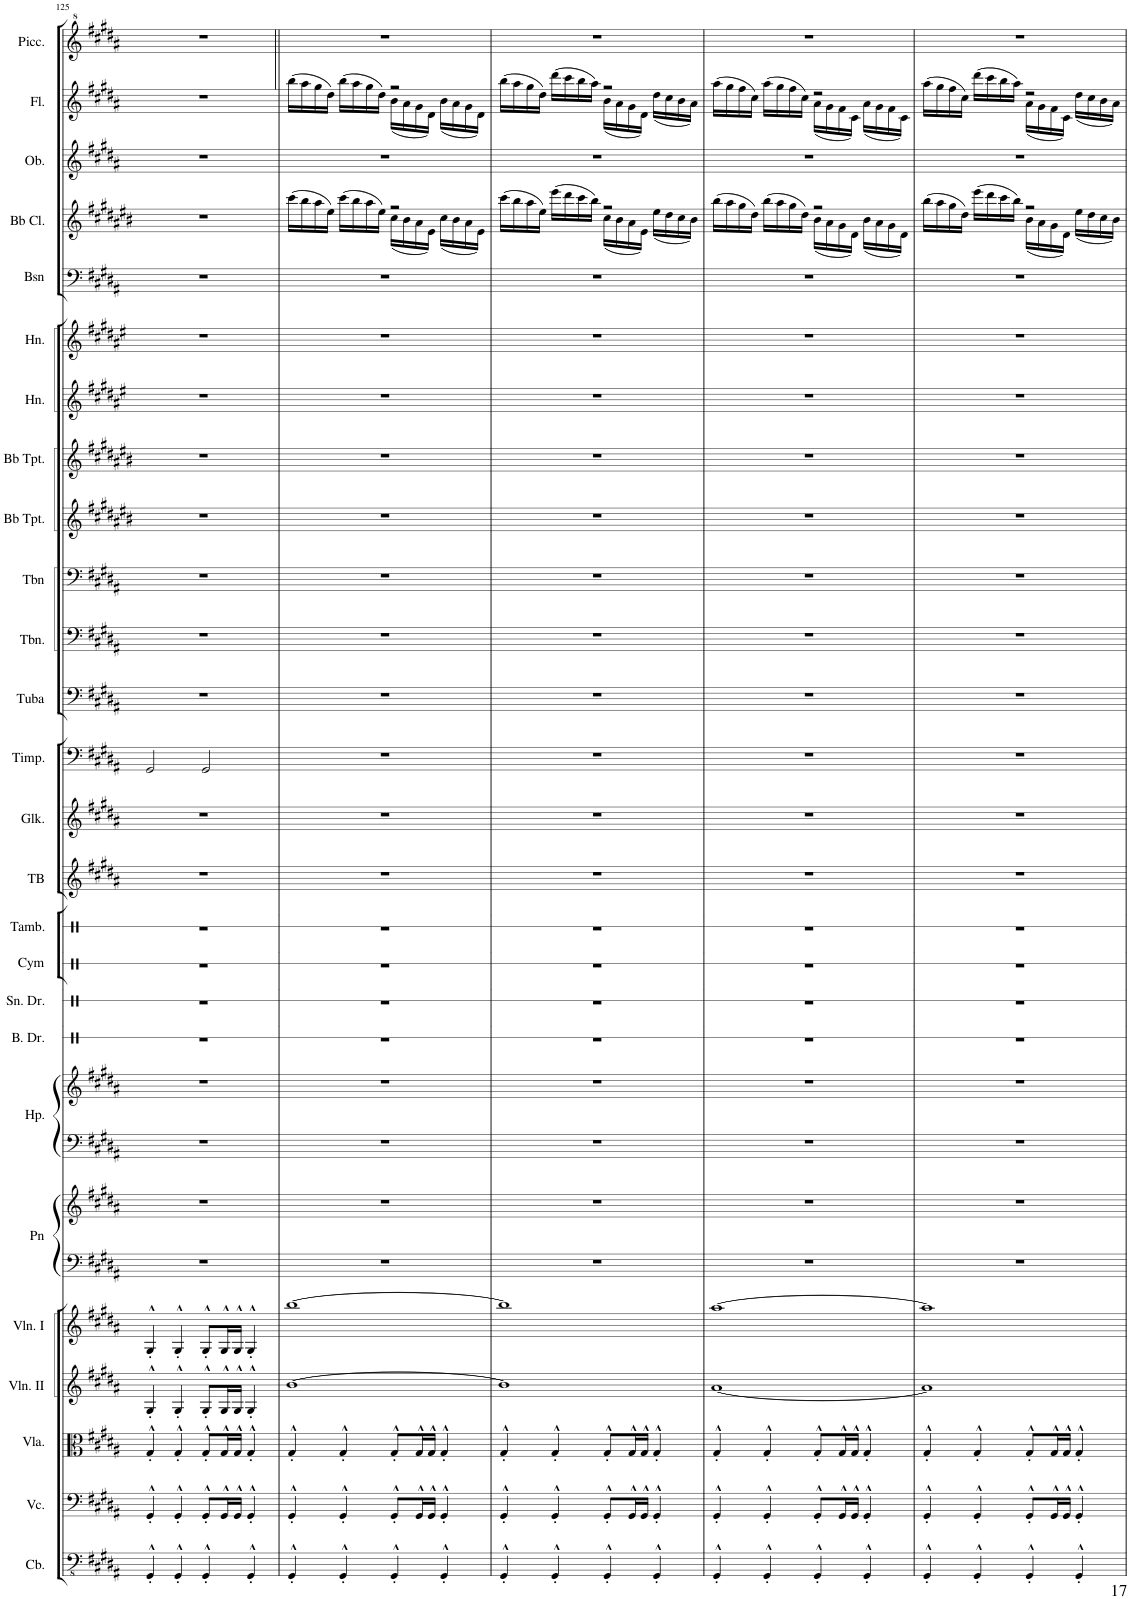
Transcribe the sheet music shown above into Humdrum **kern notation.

**kern	**kern	**kern	**kern	**kern	**kern	**kern	**kern	**kern	**kern	**kern	**kern	**kern	**kern	**kern	**kern	**kern	**kern	**kern	**kern	**kern	**kern	**kern	**kern	**kern	**kern	**kern	**kern
*part26	*part25	*part24	*part23	*part22	*part21	*part21	*part20	*part20	*part19	*part18	*part17	*part16	*part15	*part14	*part13	*part12	*part11	*part10	*part9	*part8	*part7	*part6	*part5	*part4	*part3	*part2	*part1
*staff28	*staff27	*staff26	*staff25	*staff24	*staff23	*staff22	*staff21	*staff20	*staff19	*staff18	*staff17	*staff16	*staff15	*staff14	*staff13	*staff12	*staff11	*staff10	*staff9	*staff8	*staff7	*staff6	*staff5	*staff4	*staff3	*staff2	*staff1
*I"Contrabass	*I"Cello	*I"Viola	*I"Violin II	*I"Violin I	*I"Piano	*	*I"Harp	*	*I"Bass Drum	*I"Snare Drum	*I"Cymbals (Crash  Cymbal,  Suspended  Cymbal)	*I"Tambourine	*I"Tubular Bells	*I"Glockenspiel	*I"Timpani	*I"Tuba	*I"Trombone 2-3	*I"Trombone 1	*I"Trumpet in Bb 2-3	*I"Trumpet in Bb 1	*I"Horn in F	*I"Horn in F	*I"Basoon 1-2	*I"Clarinet in Bb 1-2	*I"Oboe 1-2	*I"Flute 1-2	*I"Piccolo
*I'Cb.	*	*I'Vla.	*I'Vln. II	*I'Vln. I	*I'Pn	*	*I'Hp.	*	*I'B. Dr.	*I'Sn. Dr.	*I'Cym	*I'Tamb.	*I'TB	*I'Glk.	*I'Timp.	*I'Tuba	*I'Tbn.	*I'Tbn	*	*	*I'Hn.	*I'Hn.	*I'Bsn	*	*I'Ob.	*I'Fl.	*I'Picc.
!!LO:PB:g=z
*clefFv4	*clefF4	*clefC3	*clefG2	*clefG2	*clefF4	*clefG2	*clefF4	*clefG2	*clefX	*clefX	*clefX	*clefX	*clefG2	*clefG2	*clefF4	*clefF4	*clefF4	*clefF4	*clefG2	*clefG2	*clefG2	*clefG2	*clefF4	*clefG2	*clefG2	*clefG2	*clefG^2
*Trd7c12	*	*	*	*	*	*	*	*	*	*	*	*	*	*Trd-14c-24	*	*	*	*	*Trd1c2	*Trd1c2	*Trd4c7	*Trd4c7	*	*Trd1c2	*	*	*Trd-7c-12
*k[f#c#g#d#a#]	*k[f#c#g#d#a#]	*k[f#c#g#d#a#]	*k[f#c#g#d#a#]	*k[f#c#g#d#a#]	*k[f#c#g#d#a#]	*k[f#c#g#d#a#]	*k[f#c#g#d#a#]	*k[f#c#g#d#a#]	*k[]	*k[]	*k[]	*k[]	*k[f#c#g#d#a#]	*k[f#c#g#d#a#]	*k[f#c#g#d#a#]	*k[f#c#g#d#a#]	*k[f#c#g#d#a#]	*k[f#c#g#d#a#]	*k[f#c#g#d#a#e#b#]	*k[f#c#g#d#a#e#b#]	*k[f#c#g#d#a#e#]	*k[f#c#g#d#a#e#]	*k[f#c#g#d#a#]	*k[f#c#g#d#a#e#b#]	*k[f#c#g#d#a#]	*k[f#c#g#d#a#]	*k[f#c#g#d#a#]
*M4/4	*M4/4	*M4/4	*M4/4	*M4/4	*M4/4	*M4/4	*M4/4	*M4/4	*M4/4	*M4/4	*M4/4	*M4/4	*M4/4	*M4/4	*M4/4	*M4/4	*M4/4	*M4/4	*M4/4	*M4/4	*M4/4	*M4/4	*M4/4	*M4/4	*M4/4	*M4/4	*M4/4
=125	=125	=125	=125	=125	=125	=125	=125	=125	=125	=125	=125	=125	=125	=125	=125	=125	=125	=125	=125	=125	=125	=125	=125	=125	=125	=125	=125
4GGG#'^^/	4GG#'^^/	4G#'^^/	4G#'^^/	4G#'^^/	1r	1r	1r	1r	1r	1r	1r	1r	1r	1r	2GG#/	1r	1r	1r	1r	1r	1r	1r	1r	1r	1r	1r	1r
4GGG#'^^/	4GG#'^^/	4G#'^^/	4G#'^^/	4G#'^^/	.	.	.	.	.	.	.	.	.	.	.	.	.	.	.	.	.	.	.	.	.	.	.
4GGG#'^^/	8GG#'^^/L	8G#'^^/L	8G#'^^/L	8G#'^^/L	.	.	.	.	.	.	.	.	.	.	2GG#/	.	.	.	.	.	.	.	.	.	.	.	.
.	16GG#^^/L	16G#^^/L	16G#^^/L	16G#^^/L	.	.	.	.	.	.	.	.	.	.	.	.	.	.	.	.	.	.	.	.	.	.	.
.	16GG#^^/JJ	16G#^^/JJ	16G#^^/JJ	16G#^^/JJ	.	.	.	.	.	.	.	.	.	.	.	.	.	.	.	.	.	.	.	.	.	.	.
4GGG#'^^/	4GG#'^^/	4G#'^^/	4G#'^^/	4G#'^^/	.	.	.	.	.	.	.	.	.	.	.	.	.	.	.	.	.	.	.	.	.	.	.
=126||	=126||	=126||	=126||	=126||	=126||	=126||	=126||	=126||	=126||	=126||	=126||	=126||	=126||	=126||	=126||	=126||	=126||	=126||	=126||	=126||	=126||	=126||	=126||	=126||	=126||	=126||	=126||
*	*	*	*	*	*	*	*	*	*	*	*	*	*	*	*	*	*	*	*	*	*	*	*	*^	*	*^	*
4GGG#'^^/	4GG#'^^/	4G#'^^/	[1b	[1bb	1r	1r	1r	1r	1r	1r	1r	1r	1r	1r	1r	1r	1r	1r	1r	1r	1r	1r	1r	(16ccc#\LL	2ryy	1r	(16bb\LL	2ryy	1r
.	.	.	.	.	.	.	.	.	.	.	.	.	.	.	.	.	.	.	.	.	.	.	.	16bb#\	.	.	16aa#\	.	.
.	.	.	.	.	.	.	.	.	.	.	.	.	.	.	.	.	.	.	.	.	.	.	.	16aa#\	.	.	16gg#\	.	.
.	.	.	.	.	.	.	.	.	.	.	.	.	.	.	.	.	.	.	.	.	.	.	.	16ee#\JJ)	.	.	16dd#\JJ)	.	.
4GGG#'^^/	4GG#'^^/	4G#'^^/	.	.	.	.	.	.	.	.	.	.	.	.	.	.	.	.	.	.	.	.	.	(16ccc#\LL	.	.	(16bb\LL	.	.
.	.	.	.	.	.	.	.	.	.	.	.	.	.	.	.	.	.	.	.	.	.	.	.	16bb#\	.	.	16aa#\	.	.
.	.	.	.	.	.	.	.	.	.	.	.	.	.	.	.	.	.	.	.	.	.	.	.	16aa#\	.	.	16gg#\	.	.
.	.	.	.	.	.	.	.	.	.	.	.	.	.	.	.	.	.	.	.	.	.	.	.	16ee#\JJ)	.	.	16dd#\JJ)	.	.
4GGG#'^^/	8GG#'^^/L	8G#'^^/L	.	.	.	.	.	.	.	.	.	.	.	.	.	.	.	.	.	.	.	.	.	2r	(16cc#\LL	.	2r	(16b\LL	.
.	.	.	.	.	.	.	.	.	.	.	.	.	.	.	.	.	.	.	.	.	.	.	.	.	16b#\	.	.	16a#\	.
.	16GG#^^/L	16G#^^/L	.	.	.	.	.	.	.	.	.	.	.	.	.	.	.	.	.	.	.	.	.	.	16a#\	.	.	16g#\	.
.	16GG#^^/JJ	16G#^^/JJ	.	.	.	.	.	.	.	.	.	.	.	.	.	.	.	.	.	.	.	.	.	.	16e#\JJ)	.	.	16d#\JJ)	.
4GGG#'^^/	4GG#'^^/	4G#'^^/	.	.	.	.	.	.	.	.	.	.	.	.	.	.	.	.	.	.	.	.	.	.	(16cc#\LL	.	.	(16b\LL	.
.	.	.	.	.	.	.	.	.	.	.	.	.	.	.	.	.	.	.	.	.	.	.	.	.	16b#\	.	.	16a#\	.
.	.	.	.	.	.	.	.	.	.	.	.	.	.	.	.	.	.	.	.	.	.	.	.	.	16a#\	.	.	16g#\	.
.	.	.	.	.	.	.	.	.	.	.	.	.	.	.	.	.	.	.	.	.	.	.	.	.	16e#\JJ)	.	.	16d#\JJ)	.
=127	=127	=127	=127	=127	=127	=127	=127	=127	=127	=127	=127	=127	=127	=127	=127	=127	=127	=127	=127	=127	=127	=127	=127	=127	=127	=127	=127	=127	=127
4GGG#'^^/	4GG#'^^/	4G#'^^/	1b]	1bb]	1r	1r	1r	1r	1r	1r	1r	1r	1r	1r	1r	1r	1r	1r	1r	1r	1r	1r	1r	(16ccc#\LL	2ryy	1r	(16bb\LL	2ryy	1r
.	.	.	.	.	.	.	.	.	.	.	.	.	.	.	.	.	.	.	.	.	.	.	.	16bb#\	.	.	16aa#\	.	.
.	.	.	.	.	.	.	.	.	.	.	.	.	.	.	.	.	.	.	.	.	.	.	.	16aa#\	.	.	16gg#\	.	.
.	.	.	.	.	.	.	.	.	.	.	.	.	.	.	.	.	.	.	.	.	.	.	.	16ee#\JJ)	.	.	16dd#\JJ)	.	.
4GGG#'^^/	4GG#'^^/	4G#'^^/	.	.	.	.	.	.	.	.	.	.	.	.	.	.	.	.	.	.	.	.	.	(16eee#\LL	.	.	(16ddd#\LL	.	.
.	.	.	.	.	.	.	.	.	.	.	.	.	.	.	.	.	.	.	.	.	.	.	.	16ddd#\	.	.	16ccc#\	.	.
.	.	.	.	.	.	.	.	.	.	.	.	.	.	.	.	.	.	.	.	.	.	.	.	16ccc#\	.	.	16bb\	.	.
.	.	.	.	.	.	.	.	.	.	.	.	.	.	.	.	.	.	.	.	.	.	.	.	16bb#\JJ)	.	.	16aa#\JJ)	.	.
4GGG#'^^/	8GG#'^^/L	8G#'^^/L	.	.	.	.	.	.	.	.	.	.	.	.	.	.	.	.	.	.	.	.	.	2r	(16cc#\LL	.	2r	(16b\LL	.
.	.	.	.	.	.	.	.	.	.	.	.	.	.	.	.	.	.	.	.	.	.	.	.	.	16b#\	.	.	16a#\	.
.	16GG#^^/L	16G#^^/L	.	.	.	.	.	.	.	.	.	.	.	.	.	.	.	.	.	.	.	.	.	.	16a#\	.	.	16g#\	.
.	16GG#^^/JJ	16G#^^/JJ	.	.	.	.	.	.	.	.	.	.	.	.	.	.	.	.	.	.	.	.	.	.	16e#\JJ)	.	.	16d#\JJ)	.
4GGG#'^^/	4GG#'^^/	4G#'^^/	.	.	.	.	.	.	.	.	.	.	.	.	.	.	.	.	.	.	.	.	.	.	(16ee#\LL	.	.	(16dd#\LL	.
.	.	.	.	.	.	.	.	.	.	.	.	.	.	.	.	.	.	.	.	.	.	.	.	.	16dd#\	.	.	16cc#\	.
.	.	.	.	.	.	.	.	.	.	.	.	.	.	.	.	.	.	.	.	.	.	.	.	.	16cc#\	.	.	16b\	.
.	.	.	.	.	.	.	.	.	.	.	.	.	.	.	.	.	.	.	.	.	.	.	.	.	16b#\JJ)	.	.	16a#\JJ)	.
=128	=128	=128	=128	=128	=128	=128	=128	=128	=128	=128	=128	=128	=128	=128	=128	=128	=128	=128	=128	=128	=128	=128	=128	=128	=128	=128	=128	=128	=128
4GGG#'^^/	4GG#'^^/	4G#'^^/	[1a#	[1aa#	1r	1r	1r	1r	1r	1r	1r	1r	1r	1r	1r	1r	1r	1r	1r	1r	1r	1r	1r	(16bb#\LL	2ryy	1r	(16aa#\LL	2ryy	1r
.	.	.	.	.	.	.	.	.	.	.	.	.	.	.	.	.	.	.	.	.	.	.	.	16aa#\	.	.	16gg#\	.	.
.	.	.	.	.	.	.	.	.	.	.	.	.	.	.	.	.	.	.	.	.	.	.	.	16gg#\	.	.	16ff#\	.	.
.	.	.	.	.	.	.	.	.	.	.	.	.	.	.	.	.	.	.	.	.	.	.	.	16dd#\JJ)	.	.	16cc#\JJ)	.	.
4GGG#'^^/	4GG#'^^/	4G#'^^/	.	.	.	.	.	.	.	.	.	.	.	.	.	.	.	.	.	.	.	.	.	(16bb#\LL	.	.	(16aa#\LL	.	.
.	.	.	.	.	.	.	.	.	.	.	.	.	.	.	.	.	.	.	.	.	.	.	.	16aa#\	.	.	16gg#\	.	.
.	.	.	.	.	.	.	.	.	.	.	.	.	.	.	.	.	.	.	.	.	.	.	.	16gg#\	.	.	16ff#\	.	.
.	.	.	.	.	.	.	.	.	.	.	.	.	.	.	.	.	.	.	.	.	.	.	.	16dd#\JJ)	.	.	16cc#\JJ)	.	.
4GGG#'^^/	8GG#'^^/L	8G#'^^/L	.	.	.	.	.	.	.	.	.	.	.	.	.	.	.	.	.	.	.	.	.	2r	(16b#\LL	.	2r	(16a#\LL	.
.	.	.	.	.	.	.	.	.	.	.	.	.	.	.	.	.	.	.	.	.	.	.	.	.	16a#\	.	.	16g#\	.
.	16GG#^^/L	16G#^^/L	.	.	.	.	.	.	.	.	.	.	.	.	.	.	.	.	.	.	.	.	.	.	16g#\	.	.	16f#\	.
.	16GG#^^/JJ	16G#^^/JJ	.	.	.	.	.	.	.	.	.	.	.	.	.	.	.	.	.	.	.	.	.	.	16d#\JJ)	.	.	16c#\JJ)	.
4GGG#'^^/	4GG#'^^/	4G#'^^/	.	.	.	.	.	.	.	.	.	.	.	.	.	.	.	.	.	.	.	.	.	.	(16b#\LL	.	.	(16a#\LL	.
.	.	.	.	.	.	.	.	.	.	.	.	.	.	.	.	.	.	.	.	.	.	.	.	.	16a#\	.	.	16g#\	.
.	.	.	.	.	.	.	.	.	.	.	.	.	.	.	.	.	.	.	.	.	.	.	.	.	16g#\	.	.	16f#\	.
.	.	.	.	.	.	.	.	.	.	.	.	.	.	.	.	.	.	.	.	.	.	.	.	.	16d#\JJ)	.	.	16c#\JJ)	.
=129	=129	=129	=129	=129	=129	=129	=129	=129	=129	=129	=129	=129	=129	=129	=129	=129	=129	=129	=129	=129	=129	=129	=129	=129	=129	=129	=129	=129	=129
4GGG#'^^/	4GG#'^^/	4G#'^^/	1a#]	1aa#]	1r	1r	1r	1r	1r	1r	1r	1r	1r	1r	1r	1r	1r	1r	1r	1r	1r	1r	1r	(16bb#\LL	2ryy	1r	(16aa#\LL	2ryy	1r
.	.	.	.	.	.	.	.	.	.	.	.	.	.	.	.	.	.	.	.	.	.	.	.	16aa#\	.	.	16gg#\	.	.
.	.	.	.	.	.	.	.	.	.	.	.	.	.	.	.	.	.	.	.	.	.	.	.	16gg#\	.	.	16ff#\	.	.
.	.	.	.	.	.	.	.	.	.	.	.	.	.	.	.	.	.	.	.	.	.	.	.	16dd#\JJ)	.	.	16cc#\JJ)	.	.
4GGG#'^^/	4GG#'^^/	4G#'^^/	.	.	.	.	.	.	.	.	.	.	.	.	.	.	.	.	.	.	.	.	.	(16eee#\LL	.	.	(16ddd#\LL	.	.
.	.	.	.	.	.	.	.	.	.	.	.	.	.	.	.	.	.	.	.	.	.	.	.	16ddd#\	.	.	16ccc#\	.	.
.	.	.	.	.	.	.	.	.	.	.	.	.	.	.	.	.	.	.	.	.	.	.	.	16ccc#\	.	.	16bb\	.	.
.	.	.	.	.	.	.	.	.	.	.	.	.	.	.	.	.	.	.	.	.	.	.	.	16bb#\JJ)	.	.	16aa#\JJ)	.	.
4GGG#'^^/	8GG#'^^/L	8G#'^^/L	.	.	.	.	.	.	.	.	.	.	.	.	.	.	.	.	.	.	.	.	.	2r	(16b#\LL	.	2r	(16a#\LL	.
.	.	.	.	.	.	.	.	.	.	.	.	.	.	.	.	.	.	.	.	.	.	.	.	.	16a#\	.	.	16g#\	.
.	16GG#^^/L	16G#^^/L	.	.	.	.	.	.	.	.	.	.	.	.	.	.	.	.	.	.	.	.	.	.	16g#\	.	.	16f#\	.
.	16GG#^^/JJ	16G#^^/JJ	.	.	.	.	.	.	.	.	.	.	.	.	.	.	.	.	.	.	.	.	.	.	16d#\JJ)	.	.	16c#\JJ)	.
4GGG#'^^/	4GG#'^^/	4G#'^^/	.	.	.	.	.	.	.	.	.	.	.	.	.	.	.	.	.	.	.	.	.	.	(16ee#\LL	.	.	(16dd#\LL	.
.	.	.	.	.	.	.	.	.	.	.	.	.	.	.	.	.	.	.	.	.	.	.	.	.	16dd#\	.	.	16cc#\	.
.	.	.	.	.	.	.	.	.	.	.	.	.	.	.	.	.	.	.	.	.	.	.	.	.	16cc#\	.	.	16b\	.
.	.	.	.	.	.	.	.	.	.	.	.	.	.	.	.	.	.	.	.	.	.	.	.	.	16b#\JJ)	.	.	16a#\JJ)	.
*	*	*	*	*	*	*	*	*	*	*	*	*	*	*	*	*	*	*	*	*	*	*	*	*v	*v	*	*v	*v	*
=	=	=	=	=	=	=	=	=	=	=	=	=	=	=	=	=	=	=	=	=	=	=	=	=	=	=	=
*-	*-	*-	*-	*-	*-	*-	*-	*-	*-	*-	*-	*-	*-	*-	*-	*-	*-	*-	*-	*-	*-	*-	*-	*-	*-	*-	*-
